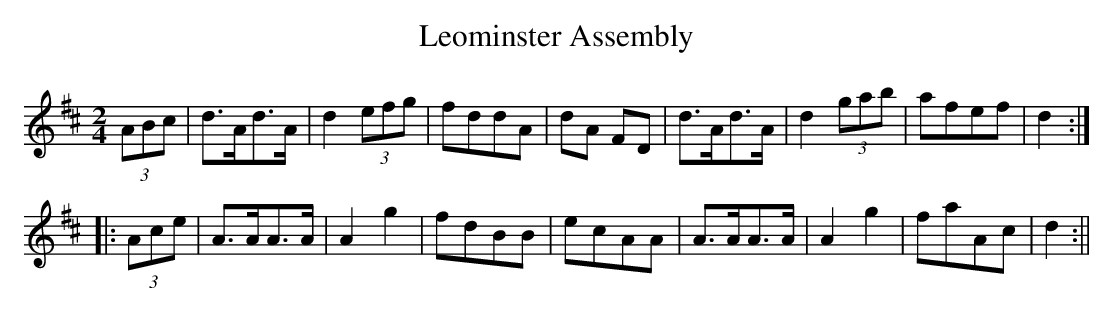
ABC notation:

X:1
T:Leominster Assembly
M:2/4
L:1/8
K:D
(3ABc|d>Ad>A|d2 (3efg|fddA|dA FD|d>Ad>A|d2 (3gab|afef|d2:|
|:(3Ace|A>AA>A|A2g2|fdBB|ecAA|A>AA>A|A2 g2|faAc|d2:||
